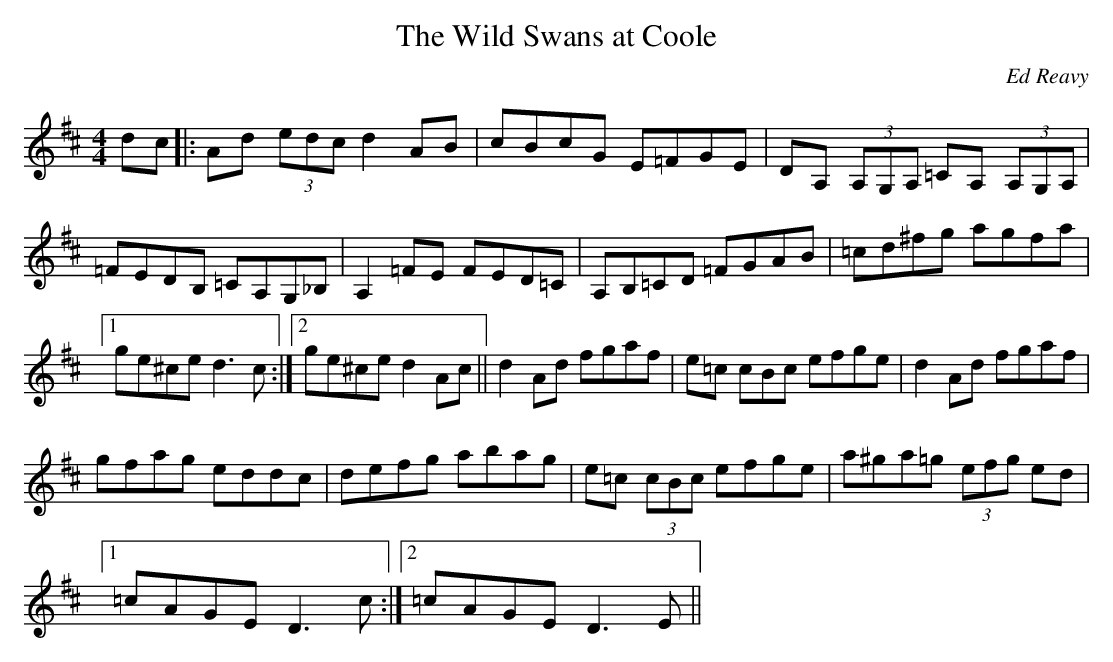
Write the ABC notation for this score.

X:1
T:The Wild Swans at Coole
M:4/4
L:1/8
C:Ed Reavy
K:D
dc|:Ad (3edc d2 AB|cBcG E=FGE|DA, (3A,G,A, =CA, (3A,G,A,|
=FEDB, =CA,G,_B,|A,2 =FE FED=C|A,B,=CD =FGAB|=cd^fg agfa|
[1 ge^ce d3 c:|2 ge^ce d2 Ac||d2 Ad fgaf|e=c cBc efge|d2 Ad fgaf|
gfag eddc|defg abag|e=c (3cBc efge|a^ga=g (3efg ed|
[1=cAGE D3 c:|2=cAGE D3 E||
